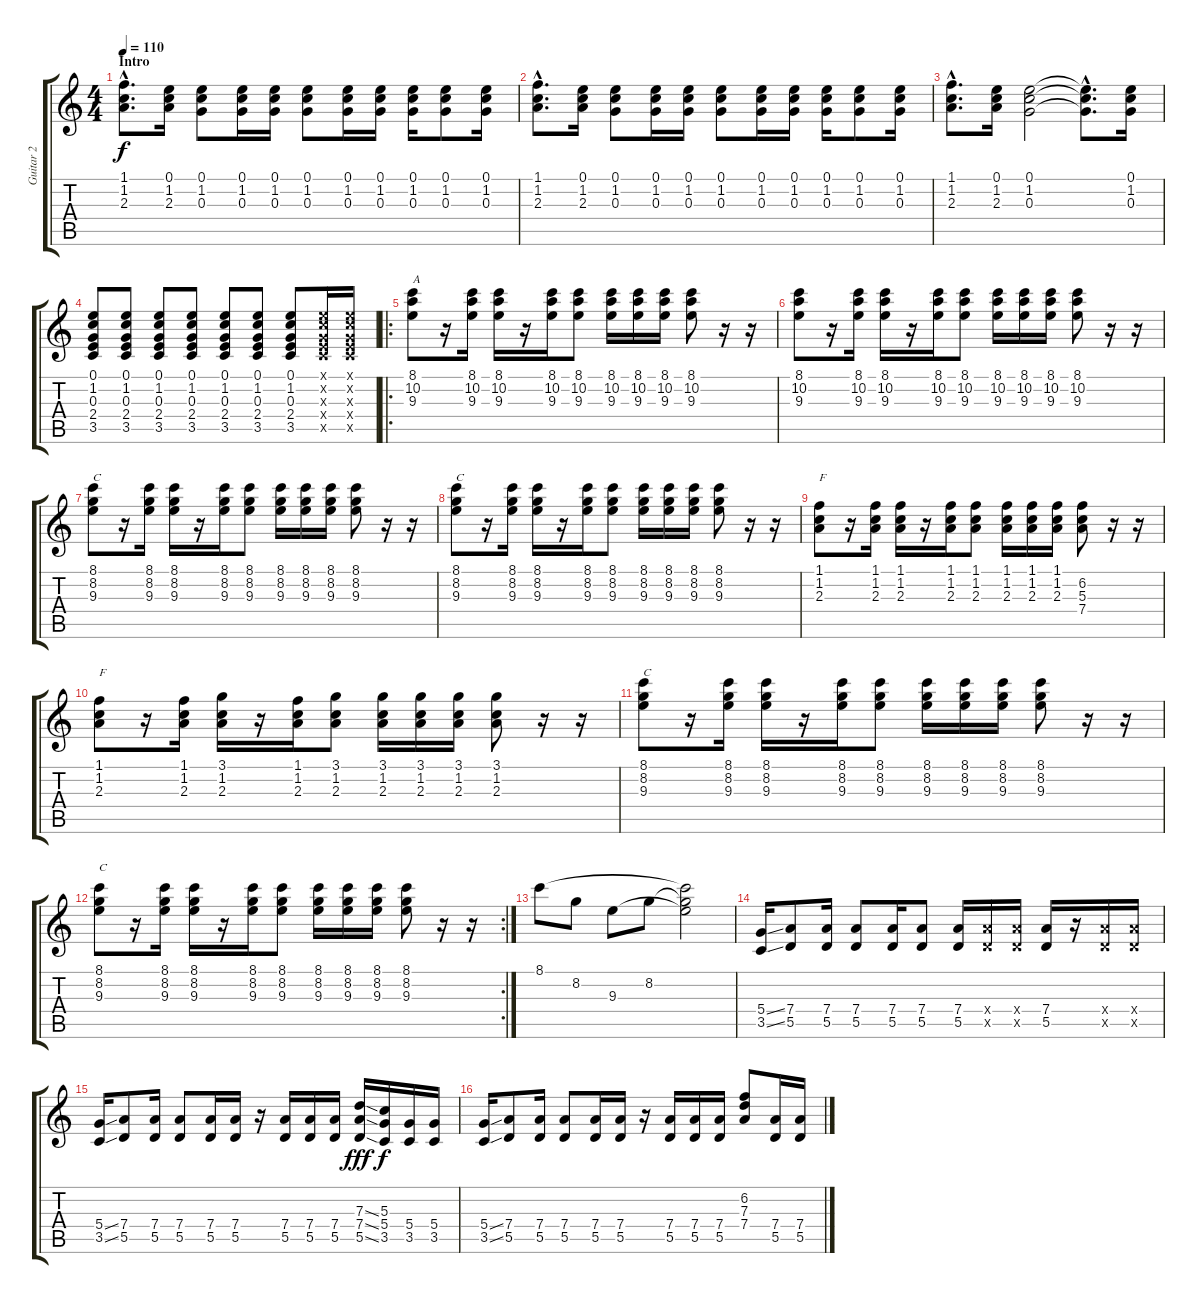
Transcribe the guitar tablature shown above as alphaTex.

\track ("Guitar 2" "Guitar 2") {instrument distortionguitar}
\staff {score tabs}
\tuning (E4 B3 G3 D3 A2 D2) {hide}
\ts (4 4)
\section ("" "Intro")
\tempo 110
\clef g2
\ks c
(1.1{hac} 1.2{hac} 2.3{hac}).8{d dy f instrument distortionguitar} (0.1 1.2 2.3).16 (0.1 1.2 0.3).8 (0.1 1.2 0.3).16 (0.1 1.2 0.3).16 (0.1 1.2 0.3).8 (0.1 1.2 0.3).16 (0.1 1.2 0.3).16 (0.1 1.2 0.3).16 (0.1 1.2 0.3).8 (0.1 1.2 0.3).16 |
(1.1{hac} 1.2{hac} 2.3{hac}).8{d} (0.1 1.2 2.3).16 (0.1 1.2 0.3).8 (0.1 1.2 0.3).16 (0.1 1.2 0.3).16 (0.1 1.2 0.3).8 (0.1 1.2 0.3).16 (0.1 1.2 0.3).16 (0.1 1.2 0.3).16 (0.1 1.2 0.3).8 (0.1 1.2 0.3).16 |
(1.1{hac} 1.2{hac} 2.3{hac}).8{d} (0.1 1.2 2.3).16 (0.1 1.2 0.3).2 (0.1{hac t} 1.2{hac t} 0.3{hac t}).8{d} (0.1 1.2 0.3).16 |
(0.1 1.2 0.3 2.4 3.5).8 (0.1 1.2 0.3 2.4 3.5).8 (0.1 1.2 0.3 2.4 3.5).8 (0.1 1.2 0.3 2.4 3.5).8 (0.1 1.2 0.3 2.4 3.5).8 (0.1 1.2 0.3 2.4 3.5).8 (0.1 1.2 0.3 2.4 3.5).8 (0.1{x} 1.2{x} 0.3{x} 2.4{x} 3.5{x}).16 (0.1{x} 1.2{x} 0.3{x} 2.4{x} 3.5{x}).16 |
\ro
(8.1 10.2 9.3).8{txt "A"} r.16 (8.1 10.2 9.3).16 (8.1 10.2 9.3).16 r.16 (8.1 10.2 9.3).16 (8.1 10.2 9.3).8 (8.1 10.2 9.3).16 (8.1 10.2 9.3).16 (8.1 10.2 9.3).16 (8.1 10.2 9.3).8 r.16 r.16 |
(8.1 10.2 9.3).8 r.16 (8.1 10.2 9.3).16 (8.1 10.2 9.3).16 r.16 (8.1 10.2 9.3).16 (8.1 10.2 9.3).8 (8.1 10.2 9.3).16 (8.1 10.2 9.3).16 (8.1 10.2 9.3).16 (8.1 10.2 9.3).8 r.16 r.16 |
(8.1 8.2 9.3).8{txt "C"} r.16 (8.1 8.2 9.3).16 (8.1 8.2 9.3).16 r.16 (8.1 8.2 9.3).16 (8.1 8.2 9.3).8 (8.1 8.2 9.3).16 (8.1 8.2 9.3).16 (8.1 8.2 9.3).16 (8.1 8.2 9.3).8 r.16 r.16 |
(8.1 8.2 9.3).8{txt "C"} r.16 (8.1 8.2 9.3).16 (8.1 8.2 9.3).16 r.16 (8.1 8.2 9.3).16 (8.1 8.2 9.3).8 (8.1 8.2 9.3).16 (8.1 8.2 9.3).16 (8.1 8.2 9.3).16 (8.1 8.2 9.3).8 r.16 r.16 |
(1.1 1.2 2.3).8{txt "F"} r.16 (1.1 1.2 2.3).16 (1.1 1.2 2.3).16 r.16 (1.1 1.2 2.3).16 (1.1 1.2 2.3).8 (1.1 1.2 2.3).16 (1.1 1.2 2.3).16 (1.1 1.2 2.3).16 (6.2 5.3 7.4).8 r.16 r.16 |
(1.1 1.2 2.3).8{txt "F"} r.16 (1.1 1.2 2.3).16 (3.1 1.2 2.3).16 r.16 (1.1 1.2 2.3).16 (3.1 1.2 2.3).8 (3.1 1.2 2.3).16 (3.1 1.2 2.3).16 (3.1 1.2 2.3).16 (3.1 1.2 2.3).8 r.16 r.16 |
(8.1 8.2 9.3).8{txt "C"} r.16 (8.1 8.2 9.3).16 (8.1 8.2 9.3).16 r.16 (8.1 8.2 9.3).16 (8.1 8.2 9.3).8 (8.1 8.2 9.3).16 (8.1 8.2 9.3).16 (8.1 8.2 9.3).16 (8.1 8.2 9.3).8 r.16 r.16 |
\rc 2
(8.1 8.2 9.3).8{txt "C"} r.16 (8.1 8.2 9.3).16 (8.1 8.2 9.3).16 r.16 (8.1 8.2 9.3).16 (8.1 8.2 9.3).8 (8.1 8.2 9.3).16 (8.1 8.2 9.3).16 (8.1 8.2 9.3).16 (8.1 8.2 9.3).8 r.16 r.16 |
8.1.8 8.2.8 9.3.8 8.2.8 (8.1{t} 8.2{t} 9.3{t}).2 |
(5.4{ss} 3.5{ss}).16 (7.4 5.5).8 (7.4 5.5).16 (7.4 5.5).8 (7.4 5.5).16 (7.4 5.5).8 (7.4 5.5).16 (7.4{x} 5.5{x}).16 (7.4{x} 5.5{x}).16 (7.4 5.5).16 r.16 (7.4{x} 5.5{x}).16 (7.4{x} 5.5{x}).16 |
(5.4{ss} 3.5{ss}).16 (7.4 5.5).8 (7.4 5.5).16 (7.4 5.5).8 (7.4 5.5).16 (7.4 5.5).16 r.16 (7.4 5.5).16 (7.4 5.5).16 (7.4 5.5).16 (7.3{ss} 7.4{ss} 5.5{ss}).16{dy fff} (5.3 5.4 3.5).16{dy f} (5.4 3.5).16 (5.4 3.5).16 |
(5.4{ss} 3.5{ss}).16 (7.4 5.5).8 (7.4 5.5).16 (7.4 5.5).8 (7.4 5.5).16 (7.4 5.5).16 r.16 (7.4 5.5).16 (7.4 5.5).16 (7.4 5.5).16 (6.2 7.3 7.4).8 (7.4 5.5).16 (7.4 5.5).16
